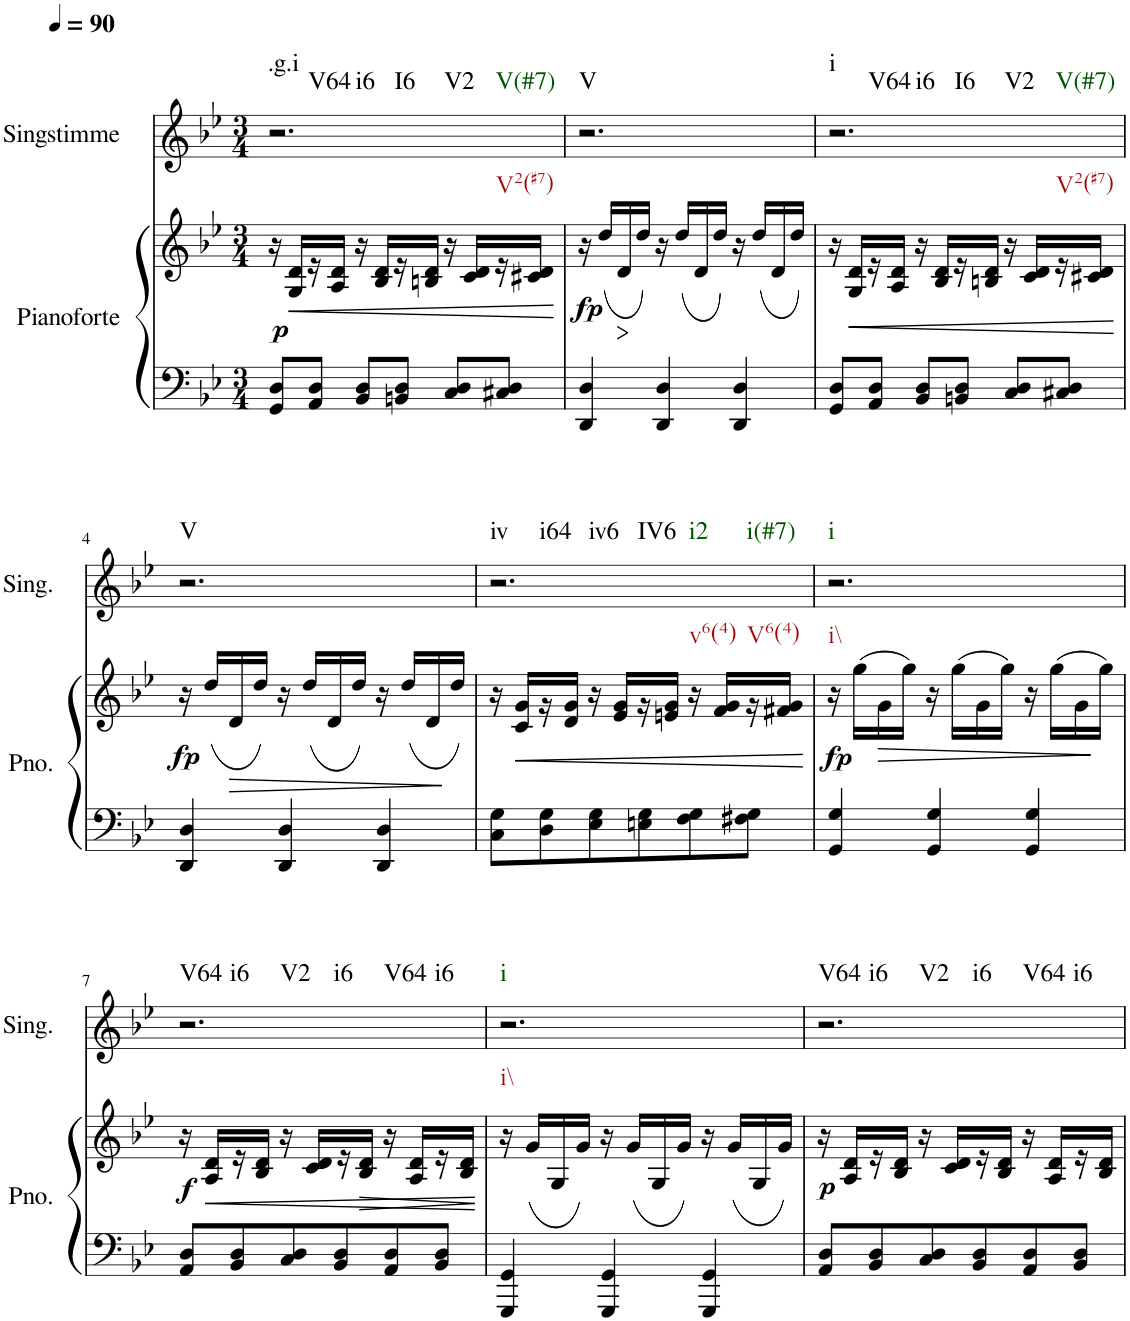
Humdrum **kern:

**kern	**kern	**dynam	**kern	**harte
*part2	*part2	*part2	*part1	*part1
*staff3	*staff2	*staff2/3	*staff1	*
*I"Pianoforte	*	*	*I"Singstimme	*
*I'Pno.	*	*	*I'Sing.	*
*clefF4	*clefG2	*	*clefG2	*
*k[b-e-]	*k[b-e-]	*	*k[b-e-]	*
*M3/4	*M3/4	*	*M3/4	*
*MM90	*MM90	*	*MM90	*
=1	=1	=1	=1	=1
!	!	!LO:DY:a=2	!	!LO:H:n=1:kt=.g.i
!	!	!	!	!LO:H:n=2:kt=V64
!	!	!	!	!LO:H:n=3:kt=i6
!	!	!	!	!LO:H:n=4:kt=I6
!	!	!	!	!LO:H:n=5:kt=V2
!	!	!	!	!LO:H:n=6:kt=V(#7)
8GG/ 8D/L	16r	p	2.r	N N N N N N
!	!	!LO:HP:b	!	!
.	16G/ 16d/LL	<	.	.
8AA/ 8D/J	16r	.	.	.
.	16A/ 16d/JJ	.	.	.
8BB-/ 8D/L	16r	.	.	.
.	16B-/ 16d/LL	.	.	.
8BBn/ 8D/J	16r	.	.	.
.	16Bn/ 16d/JJ	.	.	.
8C/ 8D/L	16r	.	.	.
.	16c/ 16d/LL	.	.	.
8C#X/ 8D/J	16r	.	.	.
.	16c#X/ 16d/JJ	.	.	.
.	.	[	.	.
=2	=2	=2	=2	=2
!	!	!LO:DY:b	!	!LO:H:kt=V
4DD/ 4D/	16r	fp	2.r	N
.	(16dd/LL	.	.	.
!	!	!LO:HP:b	!	!
.	16d/	>	.	.
.	16dd/JJ)	.	.	.
4DD/ 4D/	16r	.	.	.
.	(16dd/LL	.	.	.
.	16d/	.	.	.
.	16dd/JJ)	.	.	.
4DD/ 4D/	16r	.	.	.
.	(16dd/LL	.	.	.
.	16d/	.	.	.
.	16dd/JJ)	.	.	.
.	.	]	.	.
=3	=3	=3	=3	=3
!	!	!	!	!LO:H:n=1:kt=i
!	!	!	!	!LO:H:n=2:kt=V64
!	!	!	!	!LO:H:n=3:kt=i6
!	!	!	!	!LO:H:n=4:kt=I6
!	!	!	!	!LO:H:n=5:kt=V2
!	!	!	!	!LO:H:n=6:kt=V(#7)
8GG/ 8D/L	16r	.	2.r	N N N N N N
!	!	!LO:HP:b	!	!
.	16G/ 16d/LL	<	.	.
8AA/ 8D/J	16r	.	.	.
.	16A/ 16d/JJ	.	.	.
8BB-/ 8D/L	16r	.	.	.
.	16B-/ 16d/LL	.	.	.
8BBn/ 8D/J	16r	.	.	.
.	16Bn/ 16d/JJ	.	.	.
8C/ 8D/L	16r	.	.	.
.	16c/ 16d/LL	.	.	.
8C#X/ 8D/J	16r	.	.	.
.	16c#X/ 16d/JJ	.	.	.
.	.	[	.	.
!!LO:LB:g=z
=4	=4	=4	=4	=4
!	!	!LO:DY:b	!	!LO:H:kt=V
4DD/ 4D/	16r	fp	2.r	N
.	(16dd/LL	.	.	.
!	!	!LO:HP:b	!	!
.	16d/	>	.	.
.	16dd/JJ)	.	.	.
4DD/ 4D/	16r	.	.	.
.	(16dd/LL	.	.	.
.	16d/	.	.	.
.	16dd/JJ)	.	.	.
4DD/ 4D/	16r	.	.	.
.	(16dd/LL	.	.	.
.	16d/	.	.	.
.	16dd/JJ)	.	.	.
.	.	]	.	.
=5	=5	=5	=5	=5
!	!	!	!	!LO:H:n=1:kt=iv
!	!	!	!	!LO:H:n=2:kt=i64
!	!	!	!	!LO:H:n=3:kt=iv6
!	!	!	!	!LO:H:n=4:kt=IV6
!	!	!	!	!LO:H:n=5:kt=i2
!	!	!	!	!LO:H:n=6:kt=i(#7)
8C\ 8G\L	16r	.	2.r	N N N N N N
!	!	!LO:HP:b	!	!
.	16c/ 16g/LL	<	.	.
8D\ 8G\	16r	.	.	.
.	16d/ 16g/JJ	.	.	.
8E-\ 8G\	16r	.	.	.
.	16e-/ 16g/LL	.	.	.
8En\ 8G\	16r	.	.	.
.	16en/ 16g/JJ	.	.	.
8F\ 8G\	16r	.	.	.
.	16f/ 16g/LL	.	.	.
8F#X\ 8G\J	16r	.	.	.
.	16f#X/ 16g/JJ	.	.	.
.	.	[	.	.
=6	=6	=6	=6	=6
!	!	!LO:DY:b	!	!LO:H:kt=i
4GG/ 4G/	16r	fp	2.r	N
.	(16gg\LL	.	.	.
!	!	!LO:HP:b	!	!
.	16g\	>	.	.
.	16gg\JJ)	.	.	.
4GG/ 4G/	16r	.	.	.
.	(16gg\LL	.	.	.
.	16g\	.	.	.
.	16gg\JJ)	.	.	.
4GG/ 4G/	16r	.	.	.
.	(16gg\LL	.	.	.
.	16g\	.	.	.
.	16gg\JJ)	.	.	.
.	.	]	.	.
!!LO:LB:g=z
=7	=7	=7	=7	=7
!	!	!LO:DY:b	!	!LO:H:n=1:kt=V64
!	!	!	!	!LO:H:n=2:kt=i6
!	!	!	!	!LO:H:n=3:kt=V2
!	!	!	!	!LO:H:n=4:kt=i6
!	!	!	!	!LO:H:n=5:kt=V64
!	!	!	!	!LO:H:n=6:kt=i6
8AA/ 8D/L	16r	f	2.r	N N N N N N
!	!	!LO:HP:b	!	!
.	16A/ 16d/LL	<	.	.
8BB-/ 8D/	16r	.	.	.
.	16B-/ 16d/JJ	.	.	.
8C/ 8D/	16r	.	.	.
.	16c/ 16d/LL	.	.	.
8BB-/ 8D/	16r	.	.	.
!	!	!LO:HP:b	!	!
.	16B-/ 16d/JJ	>	.	.
8AA/ 8D/	16r	.	.	.
.	16A/ 16d/LL	.	.	.
8BB-/ 8D/J	16r	.	.	.
.	16B-/ 16d/JJ	.	.	.
.	.	[ ]	.	.
=8	=8	=8	=8	=8
!	!	!	!	!LO:H:kt=i
4GGG/ 4GG/	16r	.	2.r	N
.	(16g/LL	.	.	.
.	16G/	.	.	.
.	16g/JJ)	.	.	.
4GGG/ 4GG/	16r	.	.	.
.	(16g/LL	.	.	.
.	16G/	.	.	.
.	16g/JJ)	.	.	.
4GGG/ 4GG/	16r	.	.	.
.	(16g/LL	.	.	.
.	16G/	.	.	.
.	16g/JJ)	.	.	.
=9	=9	=9	=9	=9
!	!	!LO:DY:b	!	!LO:H:n=1:kt=V64
!	!	!	!	!LO:H:n=2:kt=i6
!	!	!	!	!LO:H:n=3:kt=V2
!	!	!	!	!LO:H:n=4:kt=i6
!	!	!	!	!LO:H:n=5:kt=V64
!	!	!	!	!LO:H:n=6:kt=i6
8AA/ 8D/L	16r	p	2.r	N N N N N N
.	16A/ 16d/LL	.	.	.
8BB-/ 8D/	16r	.	.	.
.	16B-/ 16d/JJ	.	.	.
8C/ 8D/	16r	.	.	.
.	16c/ 16d/LL	.	.	.
8BB-/ 8D/	16r	.	.	.
.	16B-/ 16d/JJ	.	.	.
8AA/ 8D/	16r	.	.	.
.	16A/ 16d/LL	.	.	.
8BB-/ 8D/J	16r	.	.	.
.	16B-/ 16d/JJ	.	.	.
=	=	=	=	=
*-	*-	*-	*-	*-
